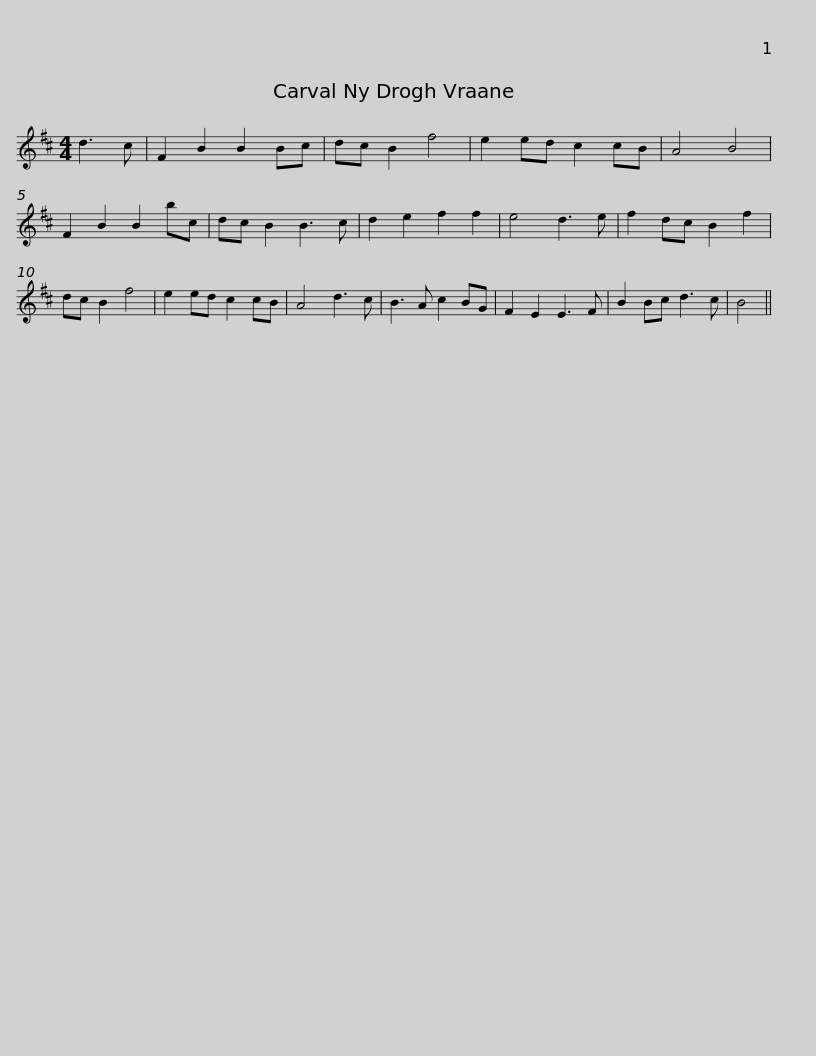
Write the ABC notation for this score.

X:1
L:1/8
M:4/4
I:linebreak $
K:Bmin
V:1 treble
V:1
 d3 c | F2 B2 B2 Bc | dc B2 f4 | e2 ed c2 cB | A4 B4 | %5
 F2 B2 B2 bc | dc B2 B3 c | d2 e2 f2 f2 | e4 d3 e |$ f2 dc B2 f2 | %10
 dc B2 f4 | e2 ed c2 cB | A4 d3 c | B3 A c2 BG | F2 E2 E3 F | %15
 B2 Bc d3 c | B4 || %17
